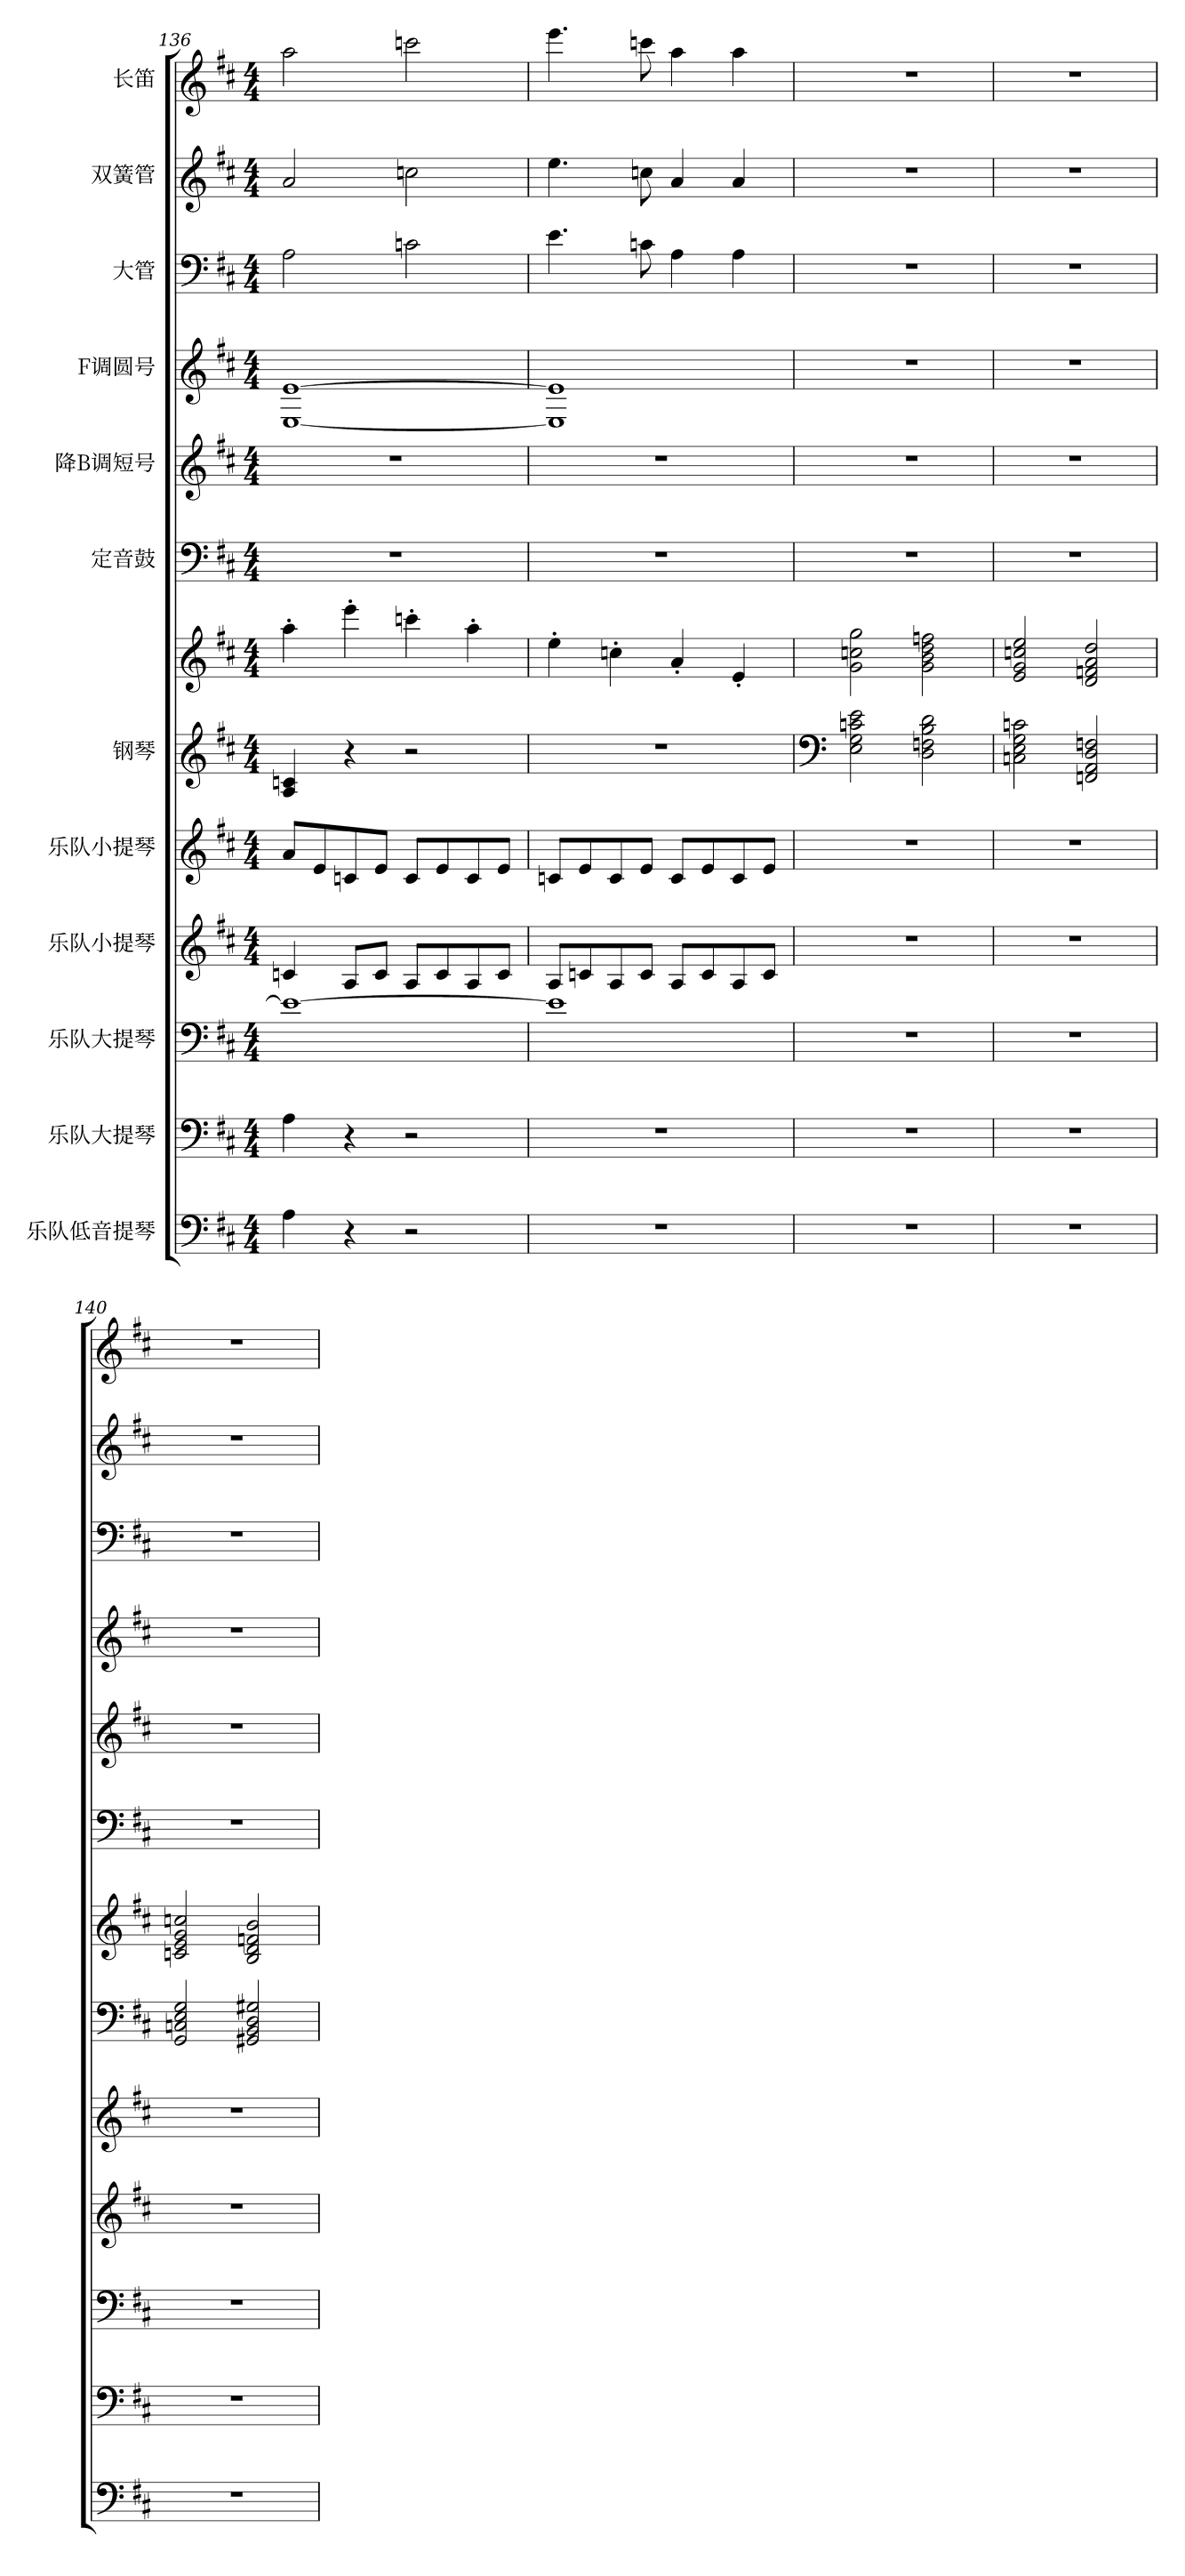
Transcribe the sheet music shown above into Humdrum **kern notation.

**kern	**kern	**kern	**kern	**kern	**kern	**kern	**kern	**kern	**kern	**kern	**kern	**kern
*part12	*part11	*part10	*part9	*part8	*part7	*part7	*part6	*part5	*part4	*part3	*part2	*part1
*staff13	*staff12	*staff11	*staff10	*staff9	*staff8	*staff7	*staff6	*staff5	*staff4	*staff3	*staff2	*staff1
*I"乐队低音提琴	*I"乐队大提琴	*I"乐队大提琴	*I"乐队小提琴	*I"乐队小提琴	*I"钢琴	*	*I"定音鼓	*I"降B调短号	*I"F调圆号	*I"大管	*I"双簧管	*I"长笛
*clefF4	*clefF4	*clefF4	*clefG2	*clefG2	*clefG2	*clefG2	*clefF4	*clefG2	*clefG2	*clefF4	*clefG2	*clefG2
*ITrd7c12	*	*	*	*	*	*	*	*ITrd1c2	*ITrd4c7	*	*	*
*k[f#c#]	*k[f#c#]	*k[f#c#]	*k[f#c#]	*k[f#c#]	*k[f#c#]	*k[f#c#]	*k[f#c#]	*k[]	*k[f#]	*k[f#c#]	*k[f#c#]	*k[f#c#]
*M4/4	*M4/4	*M4/4	*M4/4	*M4/4	*M4/4	*M4/4	*M4/4	*M4/4	*M4/4	*M4/4	*M4/4	*M4/4
=136	=136	=136	=136	=136	=136	=136	=136	=136	=136	=136	=136	=136
4AA\	4A\	1e_	4cn/	8a/L	4A/ 4cn/	4aa'\	1r	1r	[1AA [1A	2A\	2a/	2aa\
.	.	.	.	8e/	.	.	.	.	.	.	.	.
4r	4r	.	8A/L	8cn/	4r	4eee'\	.	.	.	.	.	.
.	.	.	8c/J	8e/J	.	.	.	.	.	.	.	.
2r	2r	.	8A/L	8c/L	2r	4cccn'\	.	.	.	2cn\	2ccn\	2cccn\
.	.	.	8c/	8e/	.	.	.	.	.	.	.	.
.	.	.	8A/	8c/	.	4aa'\	.	.	.	.	.	.
.	.	.	8c/J	8e/J	.	.	.	.	.	.	.	.
=137	=137	=137	=137	=137	=137	=137	=137	=137	=137	=137	=137	=137
1r	1r	1e]	8A/L	8cn/L	1r	4ee'\	1r	1r	1AA] 1A]	4.e\	4.ee\	4.eee\
.	.	.	8cn/	8e/	.	.	.	.	.	.	.	.
.	.	.	8A/	8c/	.	4ccn'\	.	.	.	.	.	.
.	.	.	8c/J	8e/J	.	.	.	.	.	8cn\	8ccn\	8cccn\
.	.	.	8A/L	8c/L	.	4a'/	.	.	.	4A\	4a/	4aa\
.	.	.	8c/	8e/	.	.	.	.	.	.	.	.
.	.	.	8A/	8c/	.	4e'/	.	.	.	4A\	4a/	4aa\
.	.	.	8c/J	8e/J	.	.	.	.	.	.	.	.
!!LO:PB:g=z
=138	=138	=138	=138	=138	=138	=138	=138	=138	=138	=138	=138	=138
*	*	*	*	*	*clefF4	*	*	*	*	*	*	*
1r	1r	1r	1r	1r	2E\ 2G\ 2cn\ 2e\	2g\ 2ccn\ 2gg\	1r	1r	1r	1r	1r	1r
.	.	.	.	.	2D\ 2Fn\ 2B\ 2d\	2g\ 2b\ 2dd\ 2ffn\	.	.	.	.	.	.
=139	=139	=139	=139	=139	=139	=139	=139	=139	=139	=139	=139	=139
1r	1r	1r	1r	1r	2Cn\ 2E\ 2G\ 2cn\	2e/ 2g/ 2ccn/ 2ee/	1r	1r	1r	1r	1r	1r
.	.	.	.	.	2FFn/ 2AA/ 2D/ 2Fn/	2d/ 2fn/ 2a/ 2dd/	.	.	.	.	.	.
=140	=140	=140	=140	=140	=140	=140	=140	=140	=140	=140	=140	=140
1r	1r	1r	1r	1r	2GG/ 2Cn/ 2E/ 2G/	2cn/ 2e/ 2g/ 2ccn/	1r	1r	1r	1r	1r	1r
.	.	.	.	.	2GG#X/ 2BB/ 2D/ 2G#X/	2B/ 2d/ 2fn/ 2b/	.	.	.	.	.	.
=	=	=	=	=	=	=	=	=	=	=	=	=
*-	*-	*-	*-	*-	*-	*-	*-	*-	*-	*-	*-	*-
